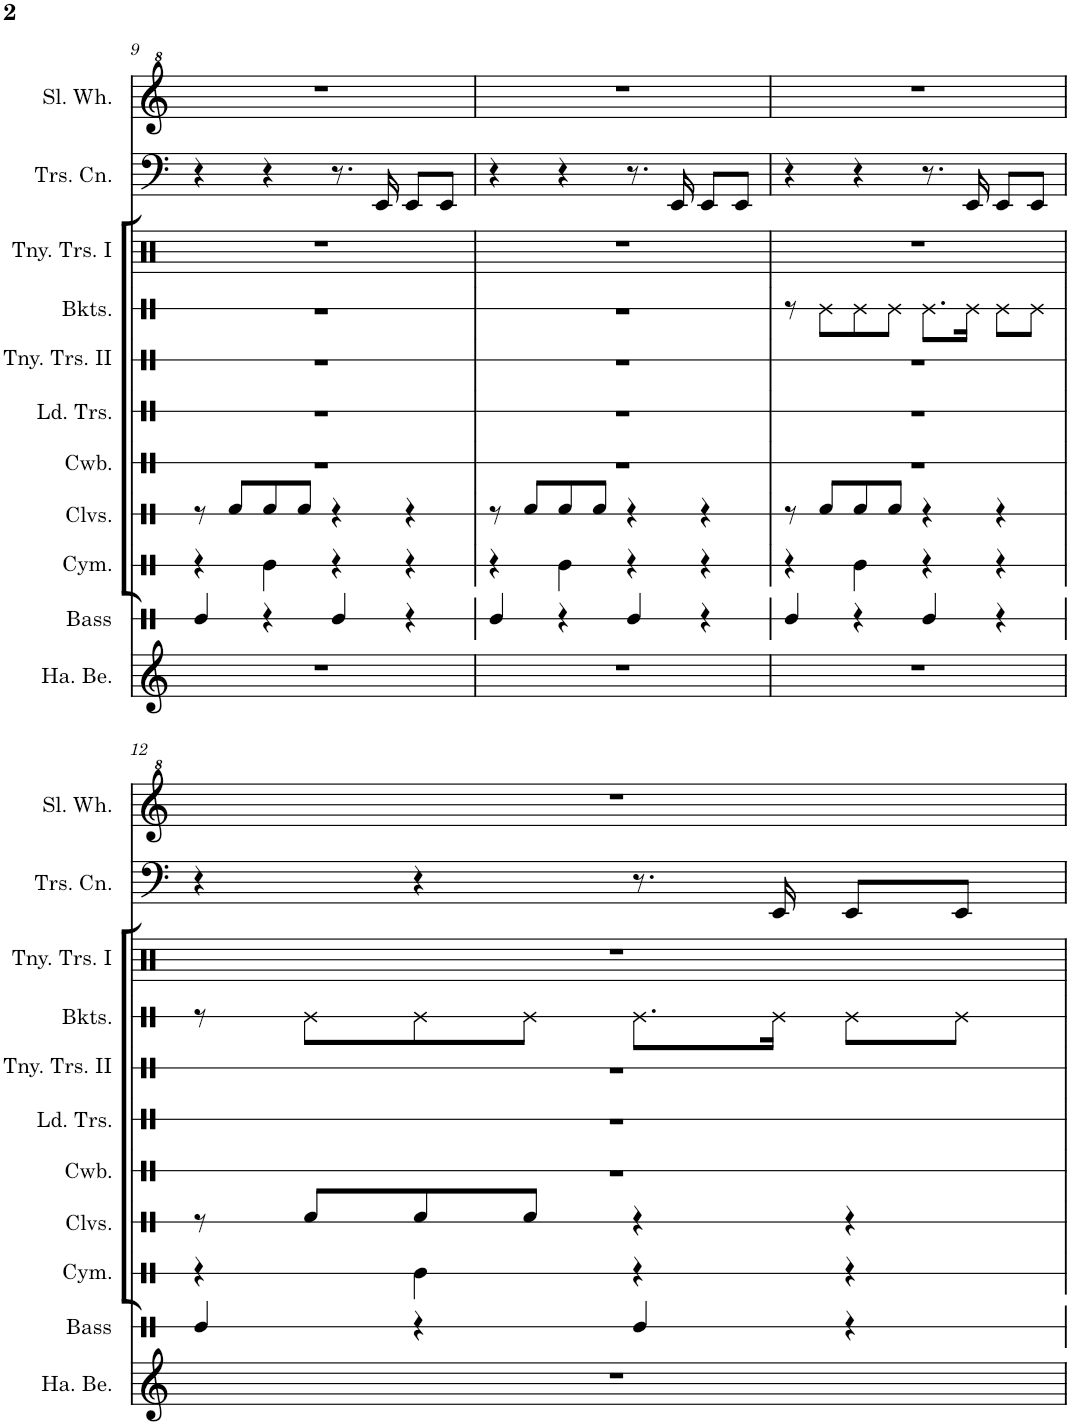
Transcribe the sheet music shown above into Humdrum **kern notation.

**kern	**kern	**kern	**kern	**kern	**kern
*part6	*part5	*part4	*part3	*part2	*part1
*staff6	*staff5	*staff4	*staff3	*staff2	*staff1
*I"Hand Bells	*I"Bass	*I"Buckets	*I"Tiny Trash Can	*I"Trash Can	*I"Slide Whistle
*I'Ha. Be.	*I'Bass	*I'Bkts.	*	*I'Trs. Cn.	*I'Sl. Wh.
!!LO:PB:g=z
*clefG2	*clefX	*clefX	*clefX	*clefF4	*clefG^2
*k[]	*k[]	*k[]	*k[]	*k[]	*k[]
*M4/4	*M4/4	*M4/4	*M4/4	*M4/4	*M4/4
=9	=9	=9	=9	=9	=9
1r	4Re/	1r	1r	4r	1r
.	4r	.	.	4r	.
.	4Re/	.	.	8.r	.
.	.	.	.	16EE/	.
.	4r	.	.	8EE/L	.
.	.	.	.	8EE/J	.
=10	=10	=10	=10	=10	=10
1r	4Re/	1r	1r	4r	1r
.	4r	.	.	4r	.
.	4Re/	.	.	8.r	.
.	.	.	.	16EE/	.
.	4r	.	.	8EE/L	.
.	.	.	.	8EE/J	.
=11	=11	=11	=11	=11	=11
1r	4Re/	8r	1r	4r	1r
.	.	8Re\L	.	.	.
.	4r	8Re\	.	4r	.
.	.	8Re\J	.	.	.
.	4Re/	8.Re\L	.	8.r	.
.	.	16Re\Jk	.	16EE/	.
.	4r	8Re\L	.	8EE/L	.
.	.	8Re\J	.	8EE/J	.
!!LO:LB:g=z
=12	=12	=12	=12	=12	=12
1r	4Re/	8r	1r	4r	1r
.	.	8Re\L	.	.	.
.	4r	8Re\	.	4r	.
.	.	8Re\J	.	.	.
.	4Re/	8.Re\L	.	8.r	.
.	.	16Re\Jk	.	16EE/	.
.	4r	8Re\L	.	8EE/L	.
.	.	8Re\J	.	8EE/J	.
=	=	=	=	=	=
*-	*-	*-	*-	*-	*-
